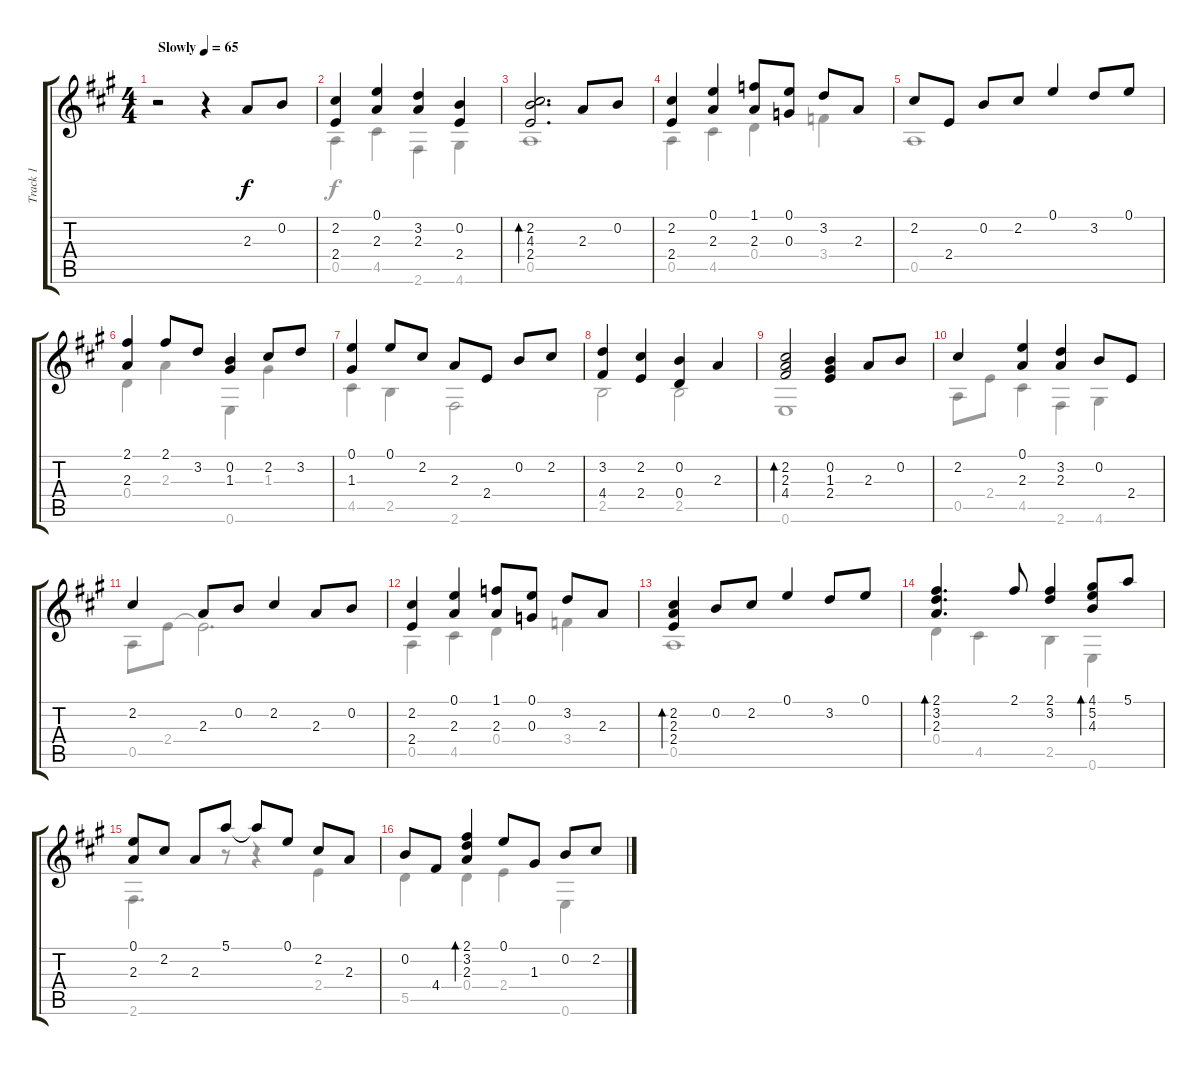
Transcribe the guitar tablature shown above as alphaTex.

\track ("Track 1" "Track 1") {instrument acousticguitarsteel}
\staff {score tabs}
\tuning (E4 B3 G3 D3 A2 E2) {hide}
\voice
\ts (4 4)
\tempo (65 "Slowly")
\clef g2
\ks a
r.2{dy f instrument acousticguitarsteel} r.4 2.3.8 0.2.8 |
(2.2 2.4).4 (0.1 2.3).4 (3.2 2.3).4 (0.2 2.4).4 |
(2.2 4.3 2.4).2{d bd 240} 2.3.8 0.2.8 |
(2.2 2.4).4 (0.1 2.3).4 (1.1 2.3).8 (0.1 0.3).8 3.2.8 2.3.8 |
2.2.8 2.4.8 0.2.8 2.2.8 0.1.4 3.2.8 0.1.8 |
(2.1 2.3).4 2.1.8 3.2.8 (0.2 1.3).4 2.2.8 3.2.8 |
(0.1 1.3).4 0.1.8 2.2.8 2.3.8 2.4.8 0.2.8 2.2.8 |
(3.2 4.4).4 (2.2 2.4).4 (0.2 0.4).4 2.3.4 |
(2.2 2.3 4.4).2{bd 240} (0.2 1.3 2.4).4 2.3.8 0.2.8 |
2.2.4 (0.1 2.3).4 (3.2 2.3).4 0.2.8 2.4.8 |
2.2.4 2.3.8 0.2.8 2.2.4 2.3.8 0.2.8 |
(2.2 2.4).4 (0.1 2.3).4 (1.1 2.3).8 (0.1 0.3).8 3.2.8 2.3.8 |
(2.2 2.3 2.4).4{bd 240} 0.2.8 2.2.8 0.1.4 3.2.8 0.1.8 |
(2.1 3.2 2.3).4{d bd 240} 2.1.8 (2.1 3.2).4 (4.1 5.2 4.3).8{bd 120} 5.1.8 |
(0.1 2.3).8 2.2.8 2.3.8 5.1.8 5.1{t}.8 0.1.8 2.2.8 2.3.8 |
0.2.8 4.4.8 (2.1 3.2 2.3).4{bd 240} 0.1.8 1.3.8 0.2.8 2.2.8
\voice
\clef g2
\ottava regular
\simile none
\ks a
|
0.5.4 4.5.4 2.6.4 4.6.4 |
0.5.1 |
0.5.4 4.5.4 0.4.4 3.4.4 |
0.5.1 |
0.4.4 2.3.4 0.6.4 1.3.4 |
4.5.4 2.5.4 2.6.2 |
2.5.2 2.5.2 |
0.6.1 |
0.5.8 2.4.8 4.5.4 2.6.4 4.6.4 |
0.5.8 2.4.8 2.4{t}.2{d} |
0.5.4 4.5.4 0.4.4 3.4.4 |
0.5.1 |
0.4.4 4.5.4 2.5.4 0.6.4 |
2.6.4{d} r.8 r.4 2.4.4 |
5.5.4 0.4.4 2.4.4 0.6.4
